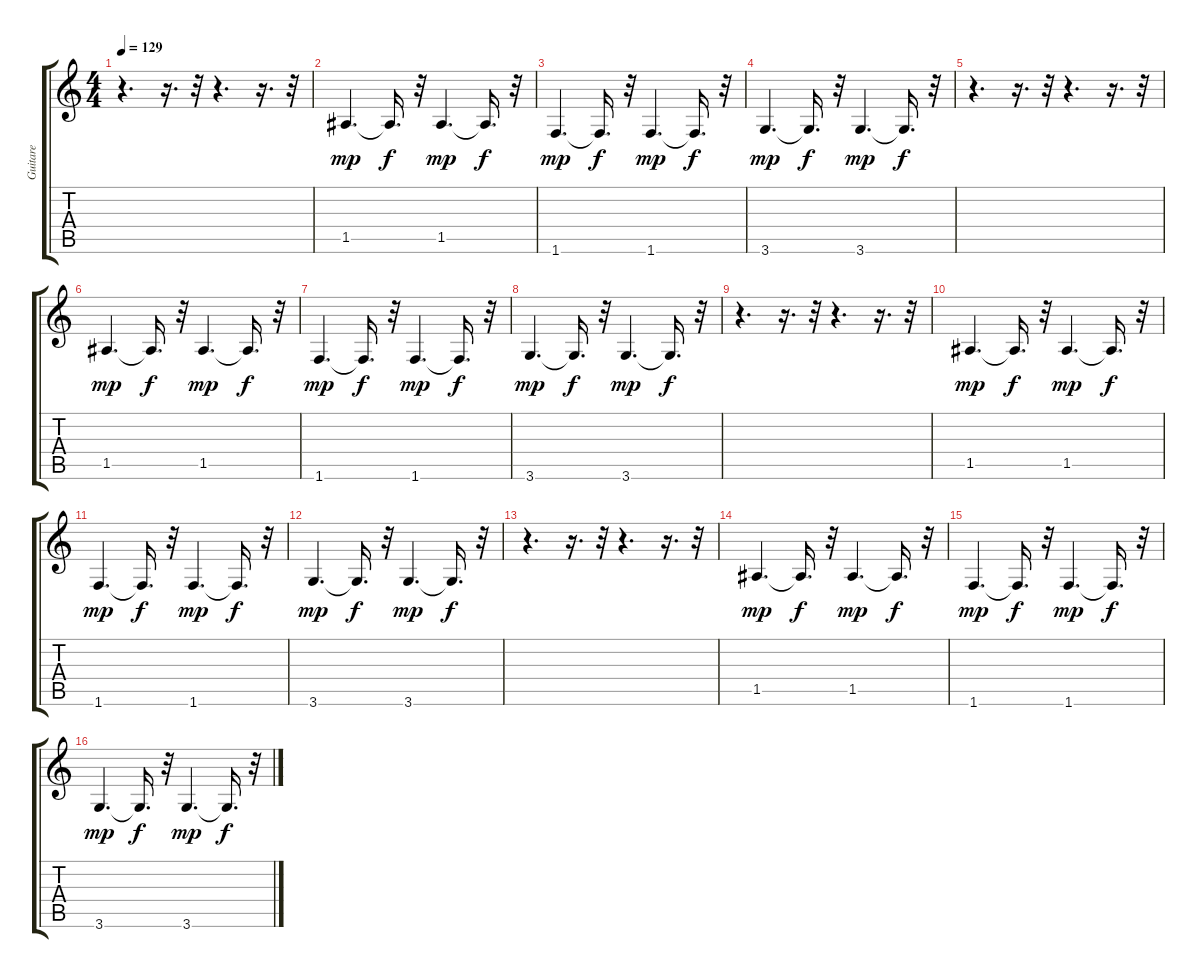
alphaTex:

\track ("Guitare" "Guitare") {instrument acousticguitarnylon}
\staff {score tabs}
\tuning (E4 B3 G3 D3 A2 E2) {hide}
\ts (4 4)
\tempo 129
\clef g2
\ks c
r.4{d dy f} r.16{d} r.32 r.4{d} r.16{d} r.32 |
1.5.4{d dy mp} 1.5{t}.16{d dy f} r.32 1.5.4{d dy mp} 1.5{t}.16{d dy f} r.32 |
1.6.4{d dy mp} 1.6{t}.16{d dy f} r.32 1.6.4{d dy mp} 1.6{t}.16{d dy f} r.32 |
3.6.4{d dy mp} 3.6{t}.16{d dy f} r.32 3.6.4{d dy mp} 3.6{t}.16{d dy f} r.32 |
r.4{d} r.16{d} r.32 r.4{d} r.16{d} r.32 |
1.5.4{d dy mp} 1.5{t}.16{d dy f} r.32 1.5.4{d dy mp} 1.5{t}.16{d dy f} r.32 |
1.6.4{d dy mp} 1.6{t}.16{d dy f} r.32 1.6.4{d dy mp} 1.6{t}.16{d dy f} r.32 |
3.6.4{d dy mp} 3.6{t}.16{d dy f} r.32 3.6.4{d dy mp} 3.6{t}.16{d dy f} r.32 |
r.4{d} r.16{d} r.32 r.4{d} r.16{d} r.32 |
1.5.4{d dy mp} 1.5{t}.16{d dy f} r.32 1.5.4{d dy mp} 1.5{t}.16{d dy f} r.32 |
1.6.4{d dy mp} 1.6{t}.16{d dy f} r.32 1.6.4{d dy mp} 1.6{t}.16{d dy f} r.32 |
3.6.4{d dy mp} 3.6{t}.16{d dy f} r.32 3.6.4{d dy mp} 3.6{t}.16{d dy f} r.32 |
r.4{d} r.16{d} r.32 r.4{d} r.16{d} r.32 |
1.5.4{d dy mp} 1.5{t}.16{d dy f} r.32 1.5.4{d dy mp} 1.5{t}.16{d dy f} r.32 |
1.6.4{d dy mp} 1.6{t}.16{d dy f} r.32 1.6.4{d dy mp} 1.6{t}.16{d dy f} r.32 |
3.6.4{d dy mp} 3.6{t}.16{d dy f} r.32 3.6.4{d dy mp} 3.6{t}.16{d dy f} r.32
